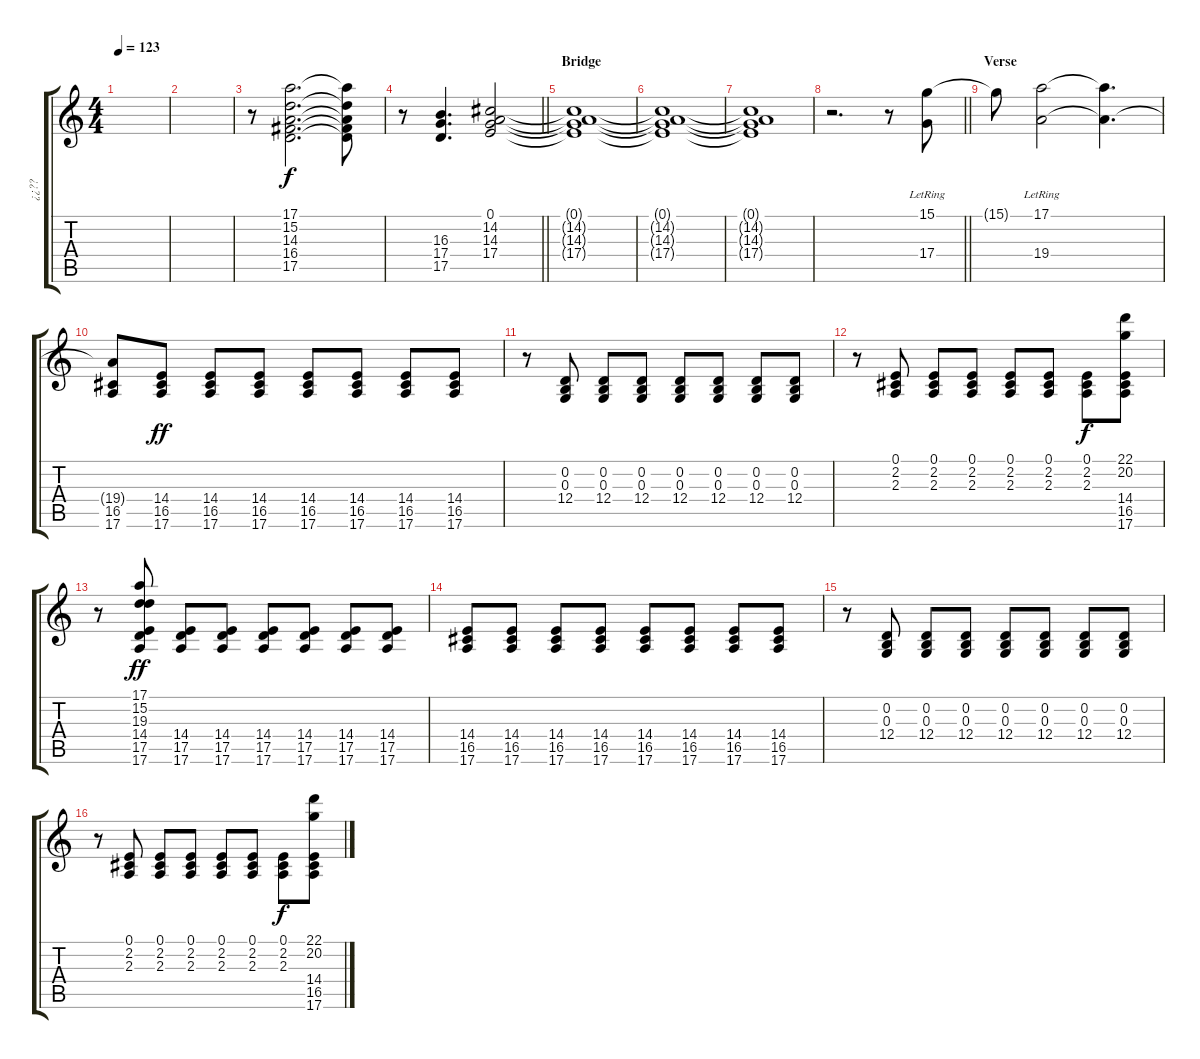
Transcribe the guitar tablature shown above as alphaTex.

\track ("¿¿??" "¿¿??") {instrument acousticgrandpiano}
\staff {score tabs}
\tuning (E4 B3 G3 D3 A2 E2) {hide}
\ts (4 4)
\tempo 123
\clef g2
\ks c
|
|
r.8 (17.1 15.2 14.3 16.4 17.5).2{d dy f} (17.1{t} 15.2{t} 14.3{t} 16.4{t} 17.5{t}).8 |
\barLineRight lightlight
r.8 (16.3 17.4 17.5).4{d volume 12} (0.1 14.2 14.3 17.4).2 |
\section ("" "Bridge")
(0.1{t} 14.2{t} 14.3{t} 17.4{t}).1 |
(0.1{t} 14.2{t} 14.3{t} 17.4{t}).1 |
(0.1{t} 14.2{t} 14.3{t} 17.4{t}).1 |
\barLineRight lightlight
r.2{d} r.8 (15.1{lr} 17.4).8 |
\section ("" "Verse")
15.1{t}.8 (17.1{lr} 19.4).2 (17.1{t} 19.4{t}).4{d} |
(19.4{t} 16.5 17.6).8 (14.4 16.5 17.6).8{dy ff volume 10} (14.4 16.5 17.6).8 (14.4 16.5 17.6).8 (14.4 16.5 17.6).8 (14.4 16.5 17.6).8 (14.4 16.5 17.6).8 (14.4 16.5 17.6).8 |
r.8 (0.2 0.3 12.4).8 (0.2 0.3 12.4).8 (0.2 0.3 12.4).8 (0.2 0.3 12.4).8 (0.2 0.3 12.4).8 (0.2 0.3 12.4).8 (0.2 0.3 12.4).8 |
r.8 (0.1 2.2 2.3).8 (0.1 2.2 2.3).8 (0.1 2.2 2.3).8 (0.1 2.2 2.3).8 (0.1 2.2 2.3).8 (0.1 2.2 2.3).8{dy f} (22.1 20.2 14.4 16.5 17.6).8 |
r.8 (17.1 15.2 19.3 14.4 17.5 17.6).8{dy ff} (14.4 17.5 17.6).8 (14.4 17.5 17.6).8 (14.4 17.5 17.6).8 (14.4 17.5 17.6).8 (14.4 17.5 17.6).8 (14.4 17.5 17.6).8 |
(14.4 16.5 17.6).8 (14.4 16.5 17.6).8 (14.4 16.5 17.6).8 (14.4 16.5 17.6).8 (14.4 16.5 17.6).8 (14.4 16.5 17.6).8 (14.4 16.5 17.6).8 (14.4 16.5 17.6).8 |
r.8 (0.2 0.3 12.4).8 (0.2 0.3 12.4).8 (0.2 0.3 12.4).8 (0.2 0.3 12.4).8 (0.2 0.3 12.4).8 (0.2 0.3 12.4).8 (0.2 0.3 12.4).8 |
r.8 (0.1 2.2 2.3).8 (0.1 2.2 2.3).8 (0.1 2.2 2.3).8 (0.1 2.2 2.3).8 (0.1 2.2 2.3).8 (0.1 2.2 2.3).8{dy f} (22.1 20.2 14.4 16.5 17.6).8
